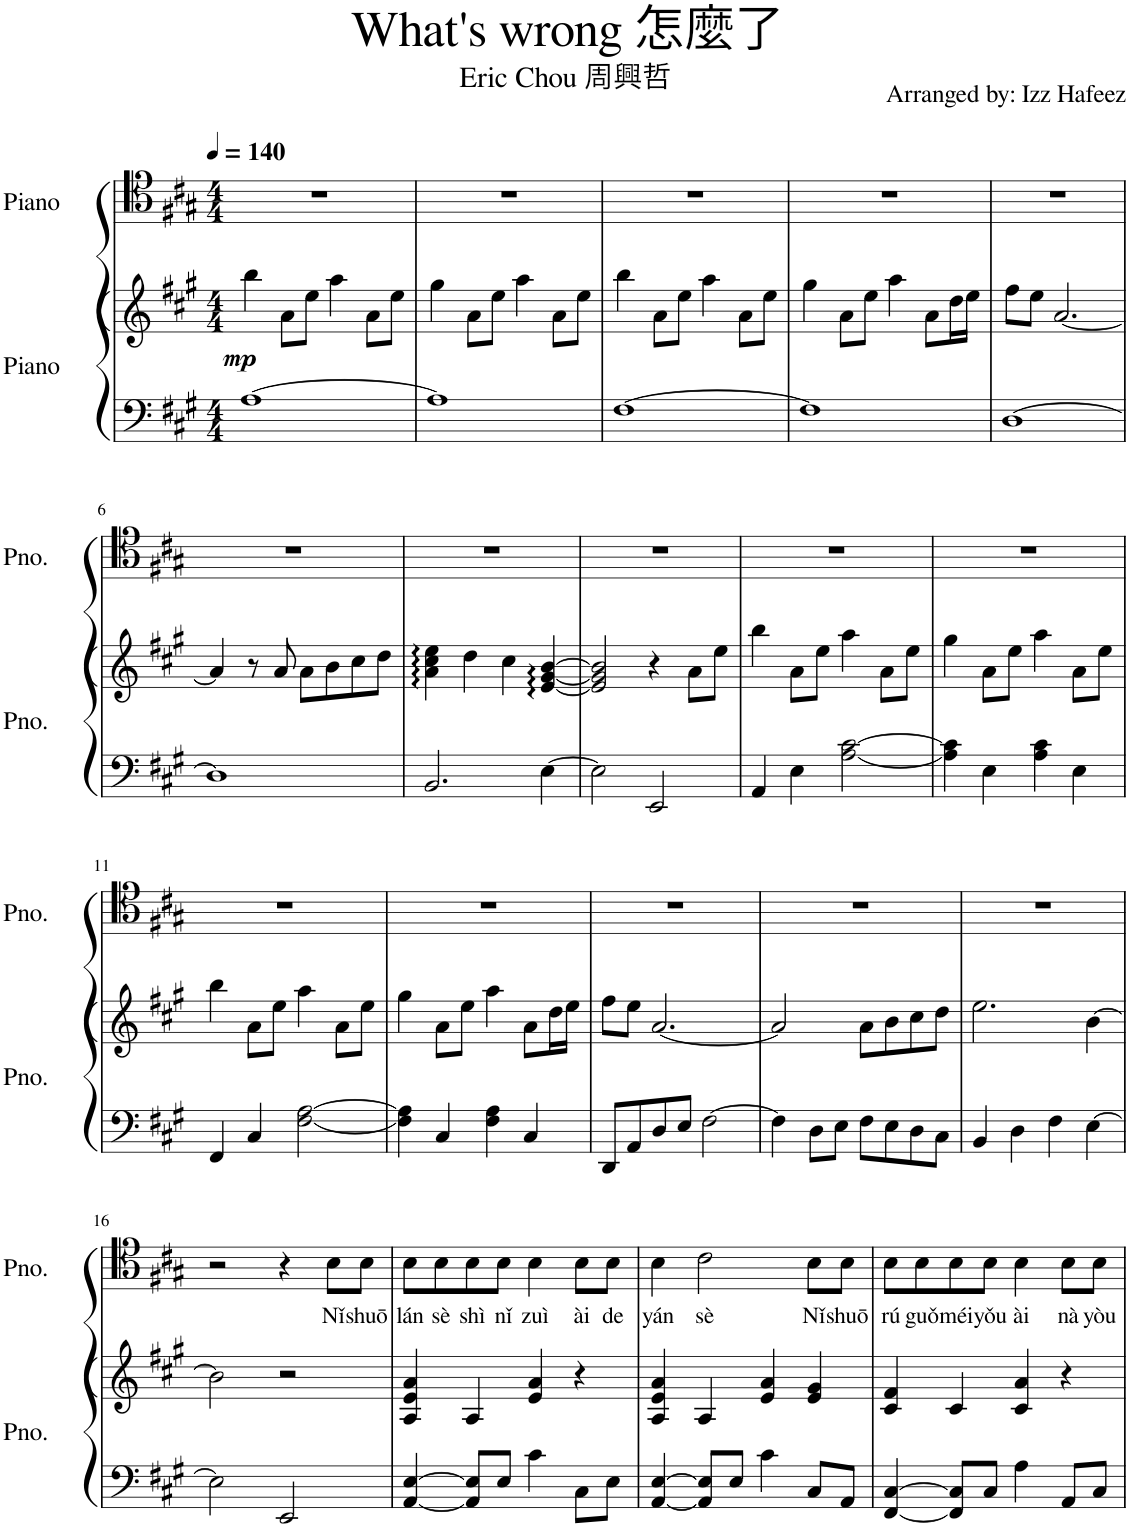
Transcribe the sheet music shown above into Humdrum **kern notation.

**kern	**kern	**dynam	**kern	**text
*part2	*part2	*part2	*part1	*part1
*staff3	*staff2	*staff2/3	*staff1	*staff1
*I"Piano	*	*	*I"Piano	*
*I'Pno.	*	*	*I'Pno.	*
*clefF4	*clefG2	*	*clefC4	*
*k[f#c#g#]	*k[f#c#g#]	*	*k[f#c#g#]	*
*M4/4	*M4/4	*	*M4/4	*
*MM140	*MM140	*	*MM140	*
=1	=1	=1	=1	=1
!	!	!LO:DY:b	!	!
[1A	4bb\	mp	1r	.
.	8a\L	.	.	.
.	8ee\J	.	.	.
.	4aa\	.	.	.
.	8a\L	.	.	.
.	8ee\J	.	.	.
=2	=2	=2	=2	=2
1A]	4gg#\	.	1r	.
.	8a\L	.	.	.
.	8ee\J	.	.	.
.	4aa\	.	.	.
.	8a\L	.	.	.
.	8ee\J	.	.	.
=3	=3	=3	=3	=3
[1F#	4bb\	.	1r	.
.	8a\L	.	.	.
.	8ee\J	.	.	.
.	4aa\	.	.	.
.	8a\L	.	.	.
.	8ee\J	.	.	.
=4	=4	=4	=4	=4
1F#]	4gg#\	.	1r	.
.	8a\L	.	.	.
.	8ee\J	.	.	.
.	4aa\	.	.	.
.	8a\L	.	.	.
.	16dd\L	.	.	.
.	16ee\JJ	.	.	.
=5	=5	=5	=5	=5
[1D	8ff#\L	.	1r	.
.	8ee\J	.	.	.
.	[2.a/	.	.	.
!!LO:LB:g=z
=6	=6	=6	=6	=6
1D]	4a/]	.	1r	.
.	8r	.	.	.
.	8a/	.	.	.
.	8a\L	.	.	.
.	8b\	.	.	.
.	8cc#\	.	.	.
.	8dd\J	.	.	.
=7	=7	=7	=7	=7
2.BB/	4a\ 4cc#\ 4ee\	.	1r	.
.	4dd\	.	.	.
.	4cc#\	.	.	.
[4E\	[4e/ [4g#/ [4b/	.	.	.
=8	=8	=8	=8	=8
2E\]	2e/] 2g#/] 2b/]	.	1r	.
2EE/	4r	.	.	.
.	8a\L	.	.	.
.	8ee\J	.	.	.
=9	=9	=9	=9	=9
4AA/	4bb\	.	1r	.
4E\	8a\L	.	.	.
.	8ee\J	.	.	.
[2A\ [2c#\	4aa\	.	.	.
.	8a\L	.	.	.
.	8ee\J	.	.	.
=10	=10	=10	=10	=10
4A\] 4c#\]	4gg#\	.	1r	.
4E\	8a\L	.	.	.
.	8ee\J	.	.	.
4A\ 4c#\	4aa\	.	.	.
4E\	8a\L	.	.	.
.	8ee\J	.	.	.
!!LO:LB:g=z
=11	=11	=11	=11	=11
4FF#/	4bb\	.	1r	.
4C#/	8a\L	.	.	.
.	8ee\J	.	.	.
[2F#\ [2A\	4aa\	.	.	.
.	8a\L	.	.	.
.	8ee\J	.	.	.
=12	=12	=12	=12	=12
4F#\] 4A\]	4gg#\	.	1r	.
4C#/	8a\L	.	.	.
.	8ee\J	.	.	.
4F#\ 4A\	4aa\	.	.	.
4C#/	8a\L	.	.	.
.	16dd\L	.	.	.
.	16ee\JJ	.	.	.
=13	=13	=13	=13	=13
8DD/L	8ff#\L	.	1r	.
8AA/	8ee\J	.	.	.
8D/	[2.a/	.	.	.
8E/J	.	.	.	.
[2F#\	.	.	.	.
=14	=14	=14	=14	=14
4F#\]	2a/]	.	1r	.
8D\L	.	.	.	.
8E\J	.	.	.	.
8F#\L	8a\L	.	.	.
8E\	8b\	.	.	.
8D\	8cc#\	.	.	.
8C#\J	8dd\J	.	.	.
=15	=15	=15	=15	=15
4BB/	2.ee\	.	1r	.
4D\	.	.	.	.
4F#\	.	.	.	.
[4E\	[4b\	.	.	.
!!LO:LB:g=z
=16	=16	=16	=16	=16
2E\]	2b\]	.	2r	.
2EE/	2r	.	4r	.
!	!	!	!	!LO:LY:b
.	.	.	8B\L	Nǐ
!	!	!	!	!LO:LY:b
.	.	.	8B\J	shuō
=17	=17	=17	=17	=17
!	!	!	!	!LO:LY:b
[4AA/ [4E/	4A/ 4e/ 4a/	.	8B\L	lán
!	!	!	!	!LO:LY:b
.	.	.	8B\	sè
!	!	!	!	!LO:LY:b
8AA/] 8E/]L	4A/	.	8B\	shì
!	!	!	!	!LO:LY:b
8E/J	.	.	8B\J	nǐ
!	!	!	!	!LO:LY:b
4c#\	4e/ 4a/	.	4B\	zuì
!	!	!	!	!LO:LY:b
8C#\L	4r	.	8B\L	ài
!	!	!	!	!LO:LY:b
8E\J	.	.	8B\J	de
=18	=18	=18	=18	=18
!	!	!	!	!LO:LY:b
[4AA/ [4E/	4A/ 4e/ 4a/	.	4B\	yán
!	!	!	!	!LO:LY:b
8AA/] 8E/]L	4A/	.	2c#\	sè
8E/J	.	.	.	.
4c#\	4e/ 4a/	.	.	.
!	!	!	!	!LO:LY:b
8C#/L	4e/ 4g#/	.	8B\L	Nǐ
!	!	!	!	!LO:LY:b
8AA/J	.	.	8B\J	shuō
=19	=19	=19	=19	=19
!	!	!	!	!LO:LY:b
[4FF#/ [4C#/	4c#/ 4f#/	.	8B\L	rú
!	!	!	!	!LO:LY:b
.	.	.	8B\	guǒ
!	!	!	!	!LO:LY:b
8FF#/] 8C#/]L	4c#/	.	8B\	méi
!	!	!	!	!LO:LY:b
8C#/J	.	.	8B\J	yǒu
!	!	!	!	!LO:LY:b
4A\	4c#/ 4a/	.	4B\	ài
!	!	!	!	!LO:LY:b
8AA/L	4r	.	8B\L	nà
!	!	!	!	!LO:LY:b
8C#/J	.	.	8B\J	yòu
=	=	=	=	=
*-	*-	*-	*-	*-
